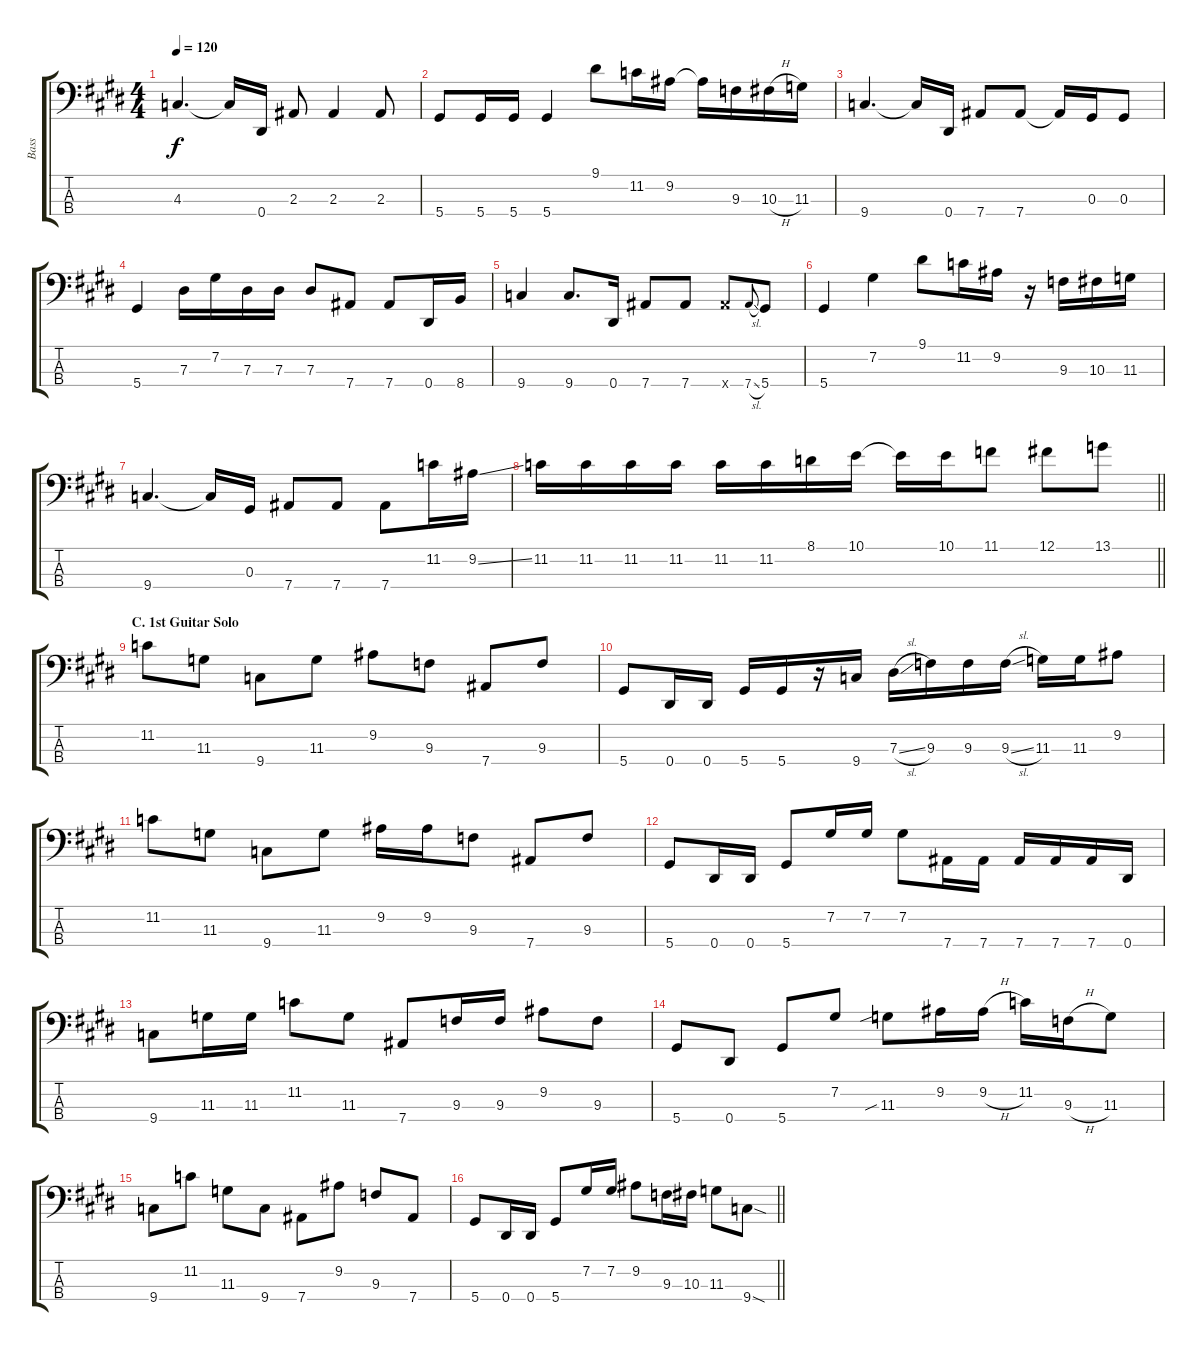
\track ("Bass" "Bass") {instrument electricbassfinger}
\staff {score tabs}
\tuning (Gb2 Db2 Ab1 Eb1) {hide}
\ts (4 4)
\tempo 120
\clef f4
\ks e
4.3.4{d dy f} 4.3{t}.16 0.4.16 2.3.8 2.3.4 2.3.8 |
5.4.8 5.4.16 5.4.16 5.4.4 9.1.8 11.2.16 9.2.16 9.2{t}.16 9.3.16 10.3{h}.16 11.3.16 |
9.4.4{d} 9.4{t}.16 0.4.16 7.4.8 7.4.8 7.4{t}.16 0.3.16 0.3.8 |
5.4.4 7.3.16 7.2.16 7.3.16 7.3.16 7.3.8 7.4.8 7.4.8 0.4.16 8.4.16 |
9.4.4 9.4.8{d} 0.4.16 7.4.8 7.4.8 7.4{x}.8 7.4{sl}.8{gr onbeat} 5.4.8 |
5.4.4 7.2.4 9.1.8 11.2.16 9.2.16 r.16 9.3.16 10.3.16 11.3.16 |
9.4.4{d} 9.4{t}.16 0.3.16 7.4.8 7.4.8 7.4.8 11.2.16 9.2{ss}.16 |
\barLineRight lightlight
11.2.16 11.2.16 11.2.16 11.2.16 11.2.16 11.2.16 8.1.16 10.1.16 10.1{t}.16 10.1.16 11.1.8 12.1.8 13.1.8 |
\section ("" "C. 1st Guitar Solo")
11.2.8 11.3.8 9.4.8 11.3.8 9.2.8 9.3.8 7.4.8 9.3.8 |
5.4.8 0.4.16 0.4.16 5.4.16 5.4.16 r.16 9.4.16 7.3{sl}.16 9.3.16 9.3.16 9.3{sl}.16 11.3.16 11.3.16 9.2.8 |
11.2.8 11.3.8 9.4.8 11.3.8 9.2.16 9.2.16 9.3.8 7.4.8 9.3.8 |
5.4.8 0.4.16 0.4.16 5.4.8 7.2.16 7.2.16 7.2.8 7.4.16 7.4.16 7.4.16 7.4.16 7.4.16 0.4.16 |
9.4.8 11.3.16 11.3.16 11.2.8 11.3.8 7.4.8 9.3.16 9.3.16 9.2.8 9.3.8 |
5.4.8 0.4.8 5.4.8 7.2.8 11.3{sib}.8 9.2.16 9.2{h}.16 11.2.16 9.3{h}.16 11.3.8 |
9.4.8 11.2.8 11.3.8 9.4.8 7.4.8 9.2.8 9.3.8 7.4.8 |
\barLineRight lightlight
5.4.8 0.4.16 0.4.16 5.4.8 7.2.16 7.2.16 9.2.8 9.3.16 10.3.16 11.3.8 9.4{sod}.8
